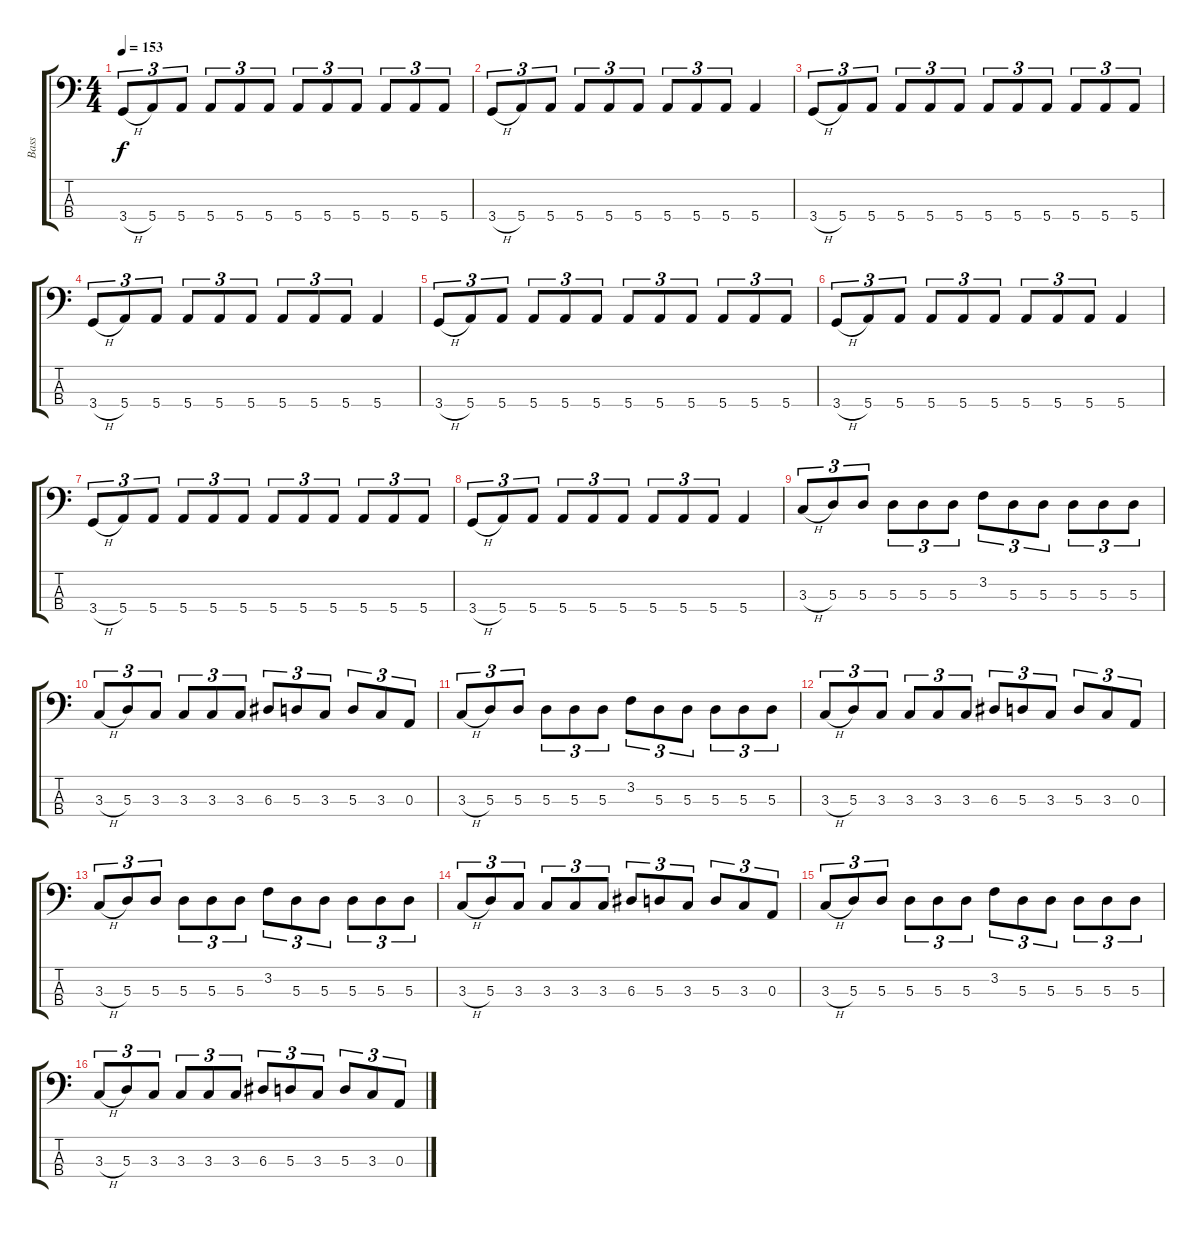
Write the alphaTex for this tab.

\track ("Bass" "Bass") {instrument electricbasspick}
\staff {score tabs}
\tuning (G2 D2 A1 E1) {hide}
\ts (4 4)
\tempo 153
\clef f4
\ks c
3.4{h}.8{tu (3 2) dy f} 5.4.8{tu (3 2)} 5.4.8{tu (3 2)} 5.4.8{tu (3 2)} 5.4.8{tu (3 2)} 5.4.8{tu (3 2)} 5.4.8{tu (3 2)} 5.4.8{tu (3 2)} 5.4.8{tu (3 2)} 5.4.8{tu (3 2)} 5.4.8{tu (3 2)} 5.4.8{tu (3 2)} |
3.4{h}.8{tu (3 2)} 5.4.8{tu (3 2)} 5.4.8{tu (3 2)} 5.4.8{tu (3 2)} 5.4.8{tu (3 2)} 5.4.8{tu (3 2)} 5.4.8{tu (3 2)} 5.4.8{tu (3 2)} 5.4.8{tu (3 2)} 5.4.4 |
3.4{h}.8{tu (3 2)} 5.4.8{tu (3 2)} 5.4.8{tu (3 2)} 5.4.8{tu (3 2)} 5.4.8{tu (3 2)} 5.4.8{tu (3 2)} 5.4.8{tu (3 2)} 5.4.8{tu (3 2)} 5.4.8{tu (3 2)} 5.4.8{tu (3 2)} 5.4.8{tu (3 2)} 5.4.8{tu (3 2)} |
3.4{h}.8{tu (3 2)} 5.4.8{tu (3 2)} 5.4.8{tu (3 2)} 5.4.8{tu (3 2)} 5.4.8{tu (3 2)} 5.4.8{tu (3 2)} 5.4.8{tu (3 2)} 5.4.8{tu (3 2)} 5.4.8{tu (3 2)} 5.4.4 |
3.4{h}.8{tu (3 2)} 5.4.8{tu (3 2)} 5.4.8{tu (3 2)} 5.4.8{tu (3 2)} 5.4.8{tu (3 2)} 5.4.8{tu (3 2)} 5.4.8{tu (3 2)} 5.4.8{tu (3 2)} 5.4.8{tu (3 2)} 5.4.8{tu (3 2)} 5.4.8{tu (3 2)} 5.4.8{tu (3 2)} |
3.4{h}.8{tu (3 2)} 5.4.8{tu (3 2)} 5.4.8{tu (3 2)} 5.4.8{tu (3 2)} 5.4.8{tu (3 2)} 5.4.8{tu (3 2)} 5.4.8{tu (3 2)} 5.4.8{tu (3 2)} 5.4.8{tu (3 2)} 5.4.4 |
3.4{h}.8{tu (3 2)} 5.4.8{tu (3 2)} 5.4.8{tu (3 2)} 5.4.8{tu (3 2)} 5.4.8{tu (3 2)} 5.4.8{tu (3 2)} 5.4.8{tu (3 2)} 5.4.8{tu (3 2)} 5.4.8{tu (3 2)} 5.4.8{tu (3 2)} 5.4.8{tu (3 2)} 5.4.8{tu (3 2)} |
3.4{h}.8{tu (3 2)} 5.4.8{tu (3 2)} 5.4.8{tu (3 2)} 5.4.8{tu (3 2)} 5.4.8{tu (3 2)} 5.4.8{tu (3 2)} 5.4.8{tu (3 2)} 5.4.8{tu (3 2)} 5.4.8{tu (3 2)} 5.4.4 |
3.3{h}.8{tu (3 2)} 5.3.8{tu (3 2)} 5.3.8{tu (3 2)} 5.3.8{tu (3 2)} 5.3.8{tu (3 2)} 5.3.8{tu (3 2)} 3.2.8{tu (3 2)} 5.3.8{tu (3 2)} 5.3.8{tu (3 2)} 5.3.8{tu (3 2)} 5.3.8{tu (3 2)} 5.3.8{tu (3 2)} |
3.3{h}.8{tu (3 2)} 5.3.8{tu (3 2)} 3.3.8{tu (3 2)} 3.3.8{tu (3 2)} 3.3.8{tu (3 2)} 3.3.8{tu (3 2)} 6.3.8{tu (3 2)} 5.3.8{tu (3 2)} 3.3.8{tu (3 2)} 5.3.8{tu (3 2)} 3.3.8{tu (3 2)} 0.3.8{tu (3 2)} |
3.3{h}.8{tu (3 2)} 5.3.8{tu (3 2)} 5.3.8{tu (3 2)} 5.3.8{tu (3 2)} 5.3.8{tu (3 2)} 5.3.8{tu (3 2)} 3.2.8{tu (3 2)} 5.3.8{tu (3 2)} 5.3.8{tu (3 2)} 5.3.8{tu (3 2)} 5.3.8{tu (3 2)} 5.3.8{tu (3 2)} |
3.3{h}.8{tu (3 2)} 5.3.8{tu (3 2)} 3.3.8{tu (3 2)} 3.3.8{tu (3 2)} 3.3.8{tu (3 2)} 3.3.8{tu (3 2)} 6.3.8{tu (3 2)} 5.3.8{tu (3 2)} 3.3.8{tu (3 2)} 5.3.8{tu (3 2)} 3.3.8{tu (3 2)} 0.3.8{tu (3 2)} |
3.3{h}.8{tu (3 2)} 5.3.8{tu (3 2)} 5.3.8{tu (3 2)} 5.3.8{tu (3 2)} 5.3.8{tu (3 2)} 5.3.8{tu (3 2)} 3.2.8{tu (3 2)} 5.3.8{tu (3 2)} 5.3.8{tu (3 2)} 5.3.8{tu (3 2)} 5.3.8{tu (3 2)} 5.3.8{tu (3 2)} |
3.3{h}.8{tu (3 2)} 5.3.8{tu (3 2)} 3.3.8{tu (3 2)} 3.3.8{tu (3 2)} 3.3.8{tu (3 2)} 3.3.8{tu (3 2)} 6.3.8{tu (3 2)} 5.3.8{tu (3 2)} 3.3.8{tu (3 2)} 5.3.8{tu (3 2)} 3.3.8{tu (3 2)} 0.3.8{tu (3 2)} |
3.3{h}.8{tu (3 2)} 5.3.8{tu (3 2)} 5.3.8{tu (3 2)} 5.3.8{tu (3 2)} 5.3.8{tu (3 2)} 5.3.8{tu (3 2)} 3.2.8{tu (3 2)} 5.3.8{tu (3 2)} 5.3.8{tu (3 2)} 5.3.8{tu (3 2)} 5.3.8{tu (3 2)} 5.3.8{tu (3 2)} |
3.3{h}.8{tu (3 2)} 5.3.8{tu (3 2)} 3.3.8{tu (3 2)} 3.3.8{tu (3 2)} 3.3.8{tu (3 2)} 3.3.8{tu (3 2)} 6.3.8{tu (3 2)} 5.3.8{tu (3 2)} 3.3.8{tu (3 2)} 5.3.8{tu (3 2)} 3.3.8{tu (3 2)} 0.3.8{tu (3 2)}
